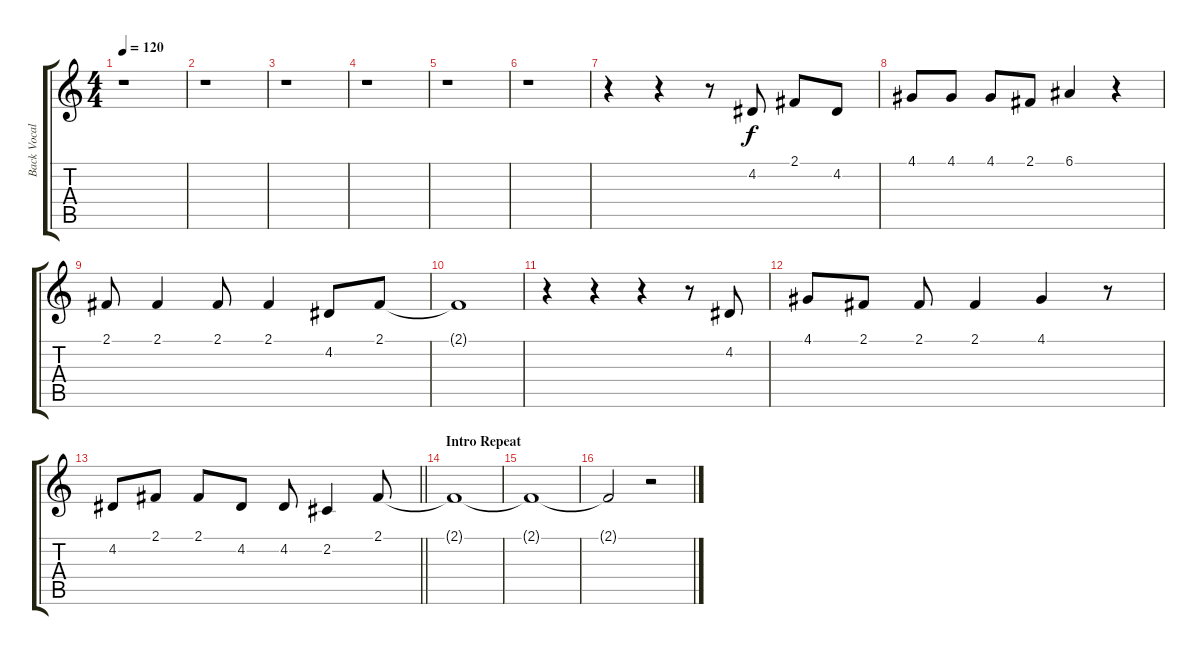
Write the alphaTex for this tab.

\track ("Back Vocal" "Back Vocal") {instrument lead6voice}
\staff {score tabs}
\tuning (E4 B3 G3 D3 A2 E2) {hide}
\ts (4 4)
\tempo 120
\clef g2
\ks c
r.1{dy f} |
r.1 |
r.1 |
r.1 |
r.1 |
r.1 |
r.4 r.4 r.8 4.2.8 2.1.8 4.2.8 |
4.1.8 4.1.8 4.1.8 2.1.8 6.1.4 r.4 |
2.1.8 2.1.4 2.1.8 2.1.4 4.2.8 2.1.8 |
2.1{t}.1 |
r.4 r.4 r.4 r.8 4.2.8 |
4.1.8 2.1.8 2.1.8 2.1.4 4.1.4 r.8 |
\barLineRight lightlight
4.2.8 2.1.8 2.1.8 4.2.8 4.2.8 2.2.4 2.1.8 |
\section ("" "Intro Repeat")
2.1{t}.1{volume 0} |
2.1{t}.1 |
2.1{t}.2 r.2
